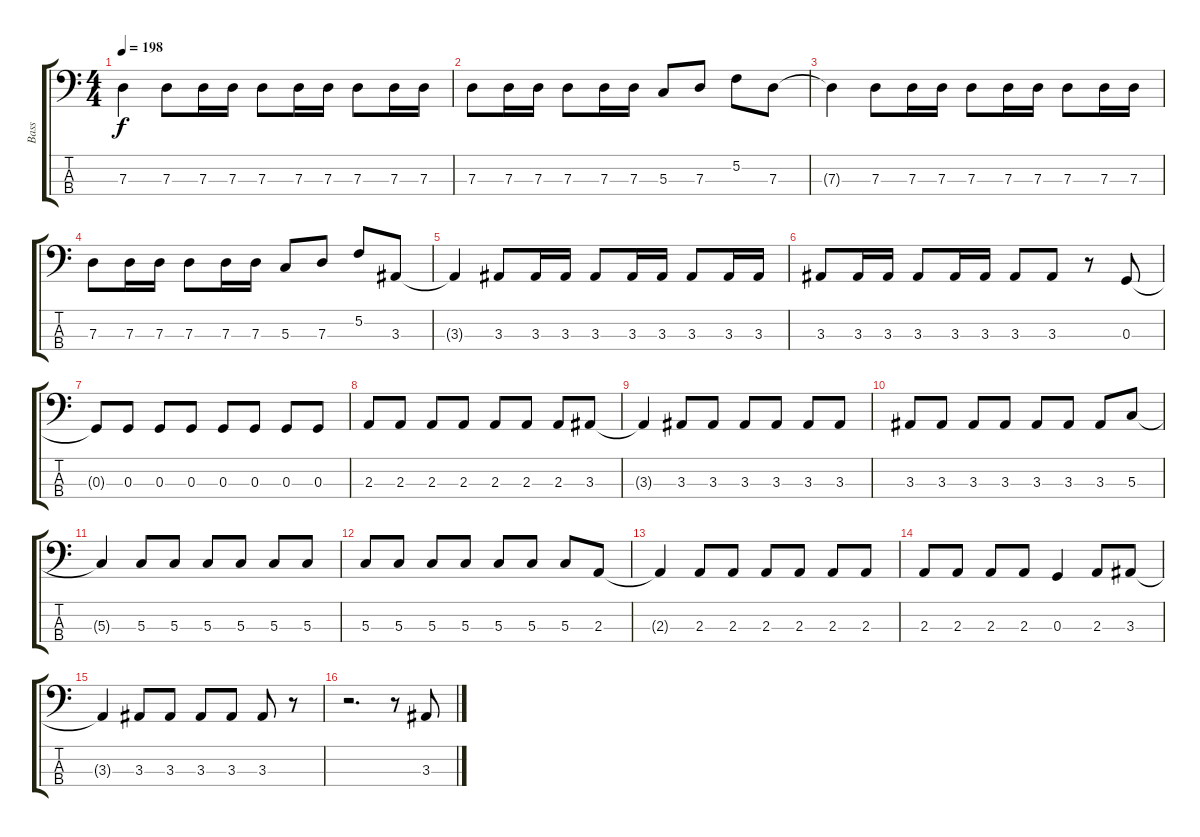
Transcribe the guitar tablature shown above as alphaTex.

\track ("Bass" "Bass") {instrument electricbasspick}
\staff {score tabs}
\tuning (F2 C2 G1 D1) {hide}
\ts (4 4)
\tempo 198
\clef f4
\ks c
7.3{t}.4{dy f} 7.3.8 7.3.16 7.3.16 7.3.8 7.3.16 7.3.16 7.3.8 7.3.16 7.3.16 |
7.3.8 7.3.16 7.3.16 7.3.8 7.3.16 7.3.16 5.3.8 7.3.8 5.2.8 7.3.8 |
7.3{t}.4 7.3.8 7.3.16 7.3.16 7.3.8 7.3.16 7.3.16 7.3.8 7.3.16 7.3.16 |
7.3.8 7.3.16 7.3.16 7.3.8 7.3.16 7.3.16 5.3.8 7.3.8 5.2.8 3.3.8 |
3.3{t}.4 3.3.8 3.3.16 3.3.16 3.3.8 3.3.16 3.3.16 3.3.8 3.3.16 3.3.16 |
3.3.8 3.3.16 3.3.16 3.3.8 3.3.16 3.3.16 3.3.8 3.3.8 r.8 0.3.8 |
0.3{t}.8 0.3.8 0.3.8 0.3.8 0.3.8 0.3.8 0.3.8 0.3.8 |
2.3.8 2.3.8 2.3.8 2.3.8 2.3.8 2.3.8 2.3.8 3.3.8 |
3.3{t}.4 3.3.8 3.3.8 3.3.8 3.3.8 3.3.8 3.3.8 |
3.3.8 3.3.8 3.3.8 3.3.8 3.3.8 3.3.8 3.3.8 5.3.8 |
5.3{t}.4 5.3.8 5.3.8 5.3.8 5.3.8 5.3.8 5.3.8 |
5.3.8 5.3.8 5.3.8 5.3.8 5.3.8 5.3.8 5.3.8 2.3.8 |
2.3{t}.4 2.3.8 2.3.8 2.3.8 2.3.8 2.3.8 2.3.8 |
2.3.8 2.3.8 2.3.8 2.3.8 0.3.4 2.3.8 3.3.8 |
3.3{t}.4 3.3.8 3.3.8 3.3.8 3.3.8 3.3.8 r.8 |
r.2{d} r.8 3.3.8
